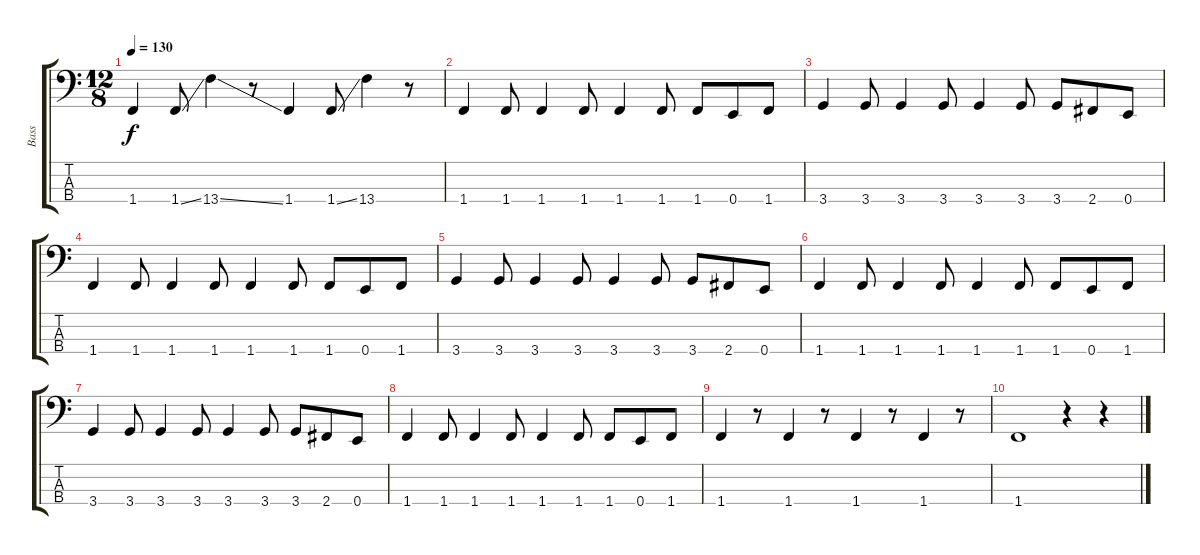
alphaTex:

\track ("Bass" "Bass") {instrument electricbassfinger}
\staff {score tabs}
\tuning (G2 D2 A1 E1) {hide}
\ts (12 8)
\tempo 130
\clef f4
\ks c
1.4.4{dy f} 1.4{ss}.8 13.4{ss}.4 r.8 1.4.4 1.4{ss}.8 13.4.4 r.8 |
1.4.4 1.4.8 1.4.4 1.4.8 1.4.4 1.4.8 1.4.8 0.4.8 1.4.8 |
3.4.4 3.4.8 3.4.4 3.4.8 3.4.4 3.4.8 3.4.8 2.4.8 0.4.8 |
1.4.4 1.4.8 1.4.4 1.4.8 1.4.4 1.4.8 1.4.8 0.4.8 1.4.8 |
3.4.4 3.4.8 3.4.4 3.4.8 3.4.4 3.4.8 3.4.8 2.4.8 0.4.8 |
1.4.4 1.4.8 1.4.4 1.4.8 1.4.4 1.4.8 1.4.8 0.4.8 1.4.8 |
3.4.4 3.4.8 3.4.4 3.4.8 3.4.4 3.4.8 3.4.8 2.4.8 0.4.8 |
1.4.4 1.4.8 1.4.4 1.4.8 1.4.4 1.4.8 1.4.8 0.4.8 1.4.8 |
1.4.4 r.8 1.4.4 r.8 1.4.4 r.8 1.4.4 r.8 |
1.4.1 r.4 r.4
